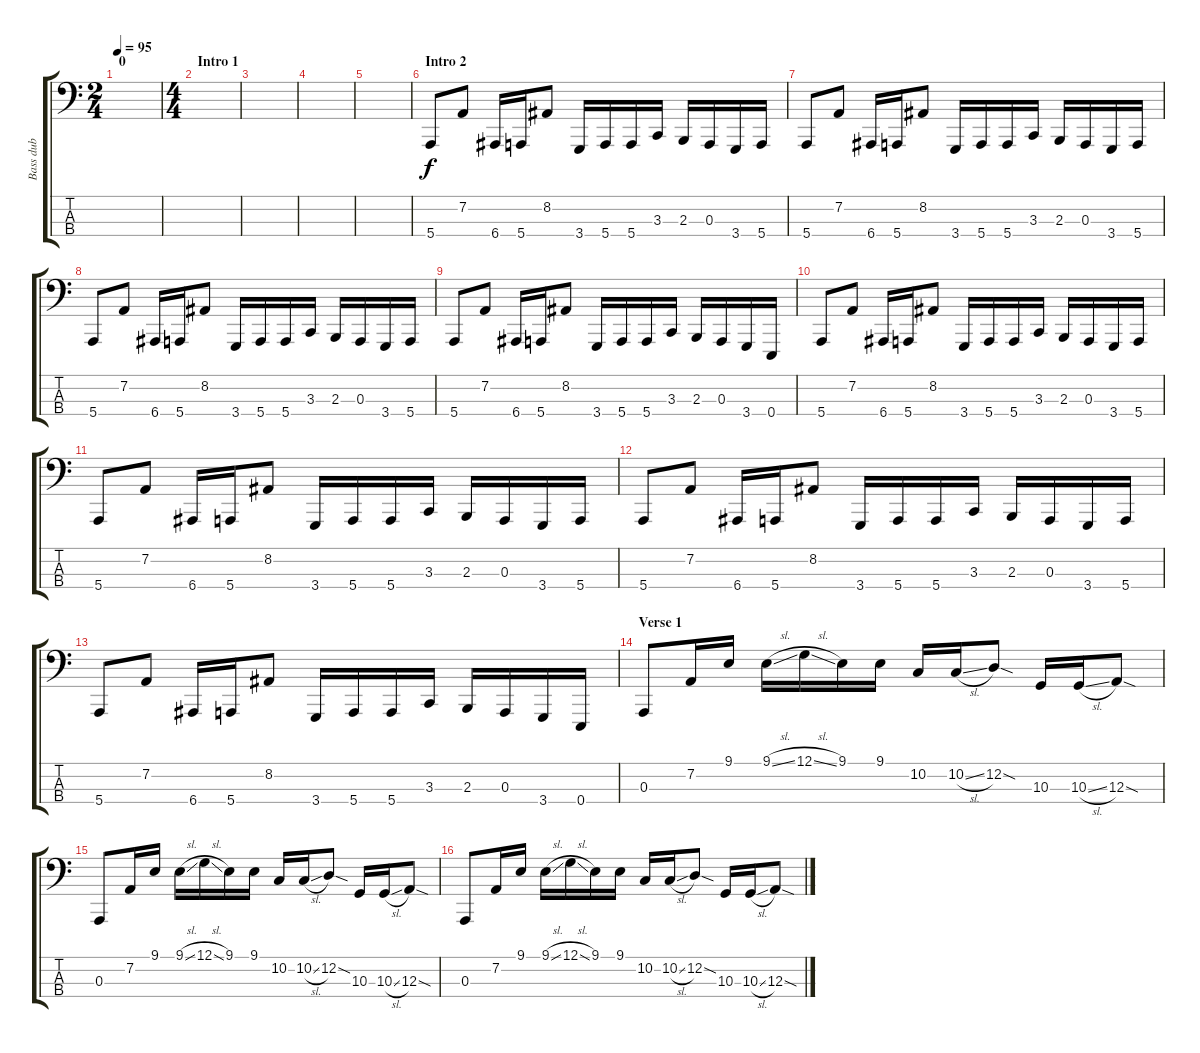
\track ("Bass dub" "Bass dub") {instrument lead2sawtooth}
\staff {score tabs}
\tuning (G2 D2 A1 E1) {hide}
\ts (2 4)
\section ("" "0")
\tempo 95
\clef f4
\ks c
|
\ts (4 4)
\section ("" "Intro 1")
|
|
|
|
\section ("" "Intro 2")
5.4.8 7.2.8 6.4.16 5.4.16 8.2.8 3.4.16 5.4.16 5.4.16 3.3.16 2.3.16 0.3.16 3.4.16 5.4.16 |
5.4.8 7.2.8 6.4.16 5.4.16 8.2.8 3.4.16 5.4.16 5.4.16 3.3.16 2.3.16 0.3.16 3.4.16 5.4.16 |
5.4.8 7.2.8 6.4.16 5.4.16 8.2.8 3.4.16 5.4.16 5.4.16 3.3.16 2.3.16 0.3.16 3.4.16 5.4.16 |
5.4.8 7.2.8 6.4.16 5.4.16 8.2.8 3.4.16 5.4.16 5.4.16 3.3.16 2.3.16 0.3.16 3.4.16 0.4.16 |
5.4.8 7.2.8 6.4.16 5.4.16 8.2.8 3.4.16 5.4.16 5.4.16 3.3.16 2.3.16 0.3.16 3.4.16 5.4.16 |
5.4.8 7.2.8 6.4.16 5.4.16 8.2.8 3.4.16 5.4.16 5.4.16 3.3.16 2.3.16 0.3.16 3.4.16 5.4.16 |
5.4.8 7.2.8 6.4.16 5.4.16 8.2.8 3.4.16 5.4.16 5.4.16 3.3.16 2.3.16 0.3.16 3.4.16 5.4.16 |
5.4.8 7.2.8 6.4.16 5.4.16 8.2.8 3.4.16 5.4.16 5.4.16 3.3.16 2.3.16 0.3.16 3.4.16 0.4.16 |
\section ("" "Verse 1")
0.3.8 7.2.16 9.1.16 9.1{sl}.16 12.1{sl}.16 9.1.16 9.1.16 10.2.16 10.2{sl}.16 12.2{sod}.8 10.3.16 10.3{sl}.16 12.3{sod}.8 |
0.3.8 7.2.16 9.1.16 9.1{sl}.16 12.1{sl}.16 9.1.16 9.1.16 10.2.16 10.2{sl}.16 12.2{sod}.8 10.3.16 10.3{sl}.16 12.3{sod}.8 |
0.3.8 7.2.16 9.1.16 9.1{sl}.16 12.1{sl}.16 9.1.16 9.1.16 10.2.16 10.2{sl}.16 12.2{sod}.8 10.3.16 10.3{sl}.16 12.3{sod}.8
